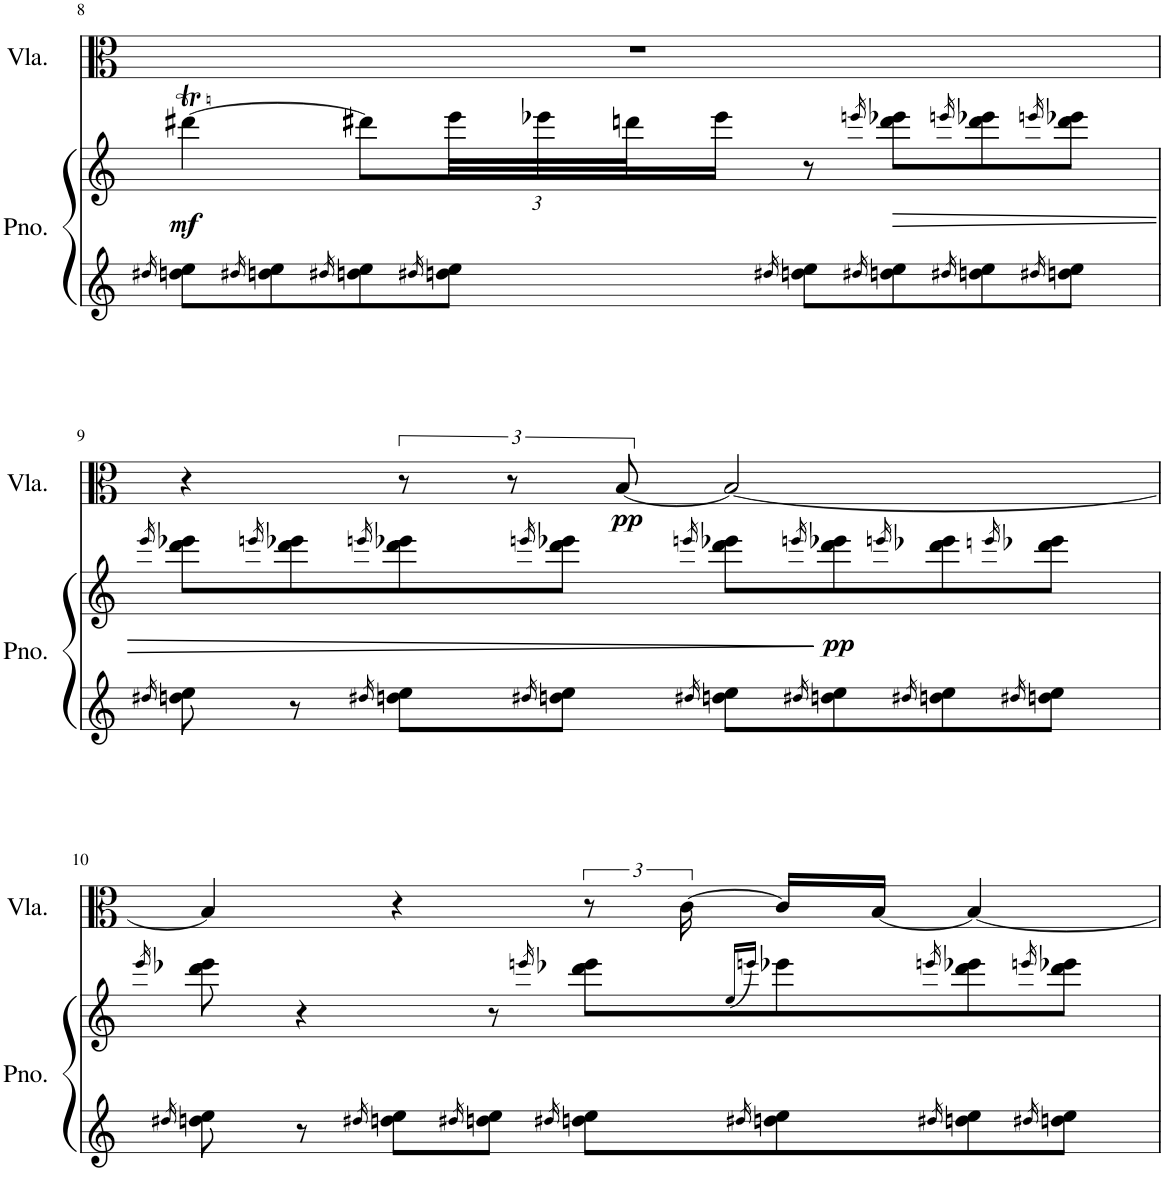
**kern	**kern	**dynam	**kern	**dynam
*part2	*part2	*part2	*part1	*part1
*staff3	*staff2	*staff2/3	*staff1	*staff1
*I"Piano	*	*	*I"Viola	*
*I'Pno.	*	*	*I'Vla.	*
!!LO:PB:g=z
*clefG2	*clefG2	*	*clefC3	*
*k[]	*k[]	*	*k[]	*
*M4/4	*M4/4	*	*M4/4	*
=8	=8	=8	=8	=8
16qdd#X/	.	.	.	.
!	!	!LO:DY:b	!	!
8ddn\ 8ee\L	[4ddd#Xt\	mf	1r	.
16qdd#X/	.	.	.	.
8ddn\ 8ee\	.	.	.	.
16qdd#X/	.	.	.	.
8ddn\ 8ee\	8ddd#X\L]	.	.	.
16qdd#X/	.	.	.	.
*	*Xbrackettup	*	*	*
8ddn\ 8ee\J	48eee\LL	.	.	.
.	48eee-X\	.	.	.
.	48dddn\J	.	.	.
.	16eee-\JJ	.	.	.
16qdd#X/	.	.	.	.
8ddn\ 8ee\L	8r	.	.	.
16qdd#X/	16qeeen/	.	.	.
8ddn\ 8ee\	8ddd\ 8eee-X\L	.	.	.
16qdd#X/	16qeeen/	.	.	.
8ddn\ 8ee\	8ddd\ 8eee-X\	.	.	.
16qdd#X/	16qeeen/	.	.	.
8ddn\ 8ee\J	8ddd\ 8eee-X\J	.	.	.
!!LO:LB:g=z
=9	=9	=9	=9	=9
16qdd#X/	16qeee/	.	.	.
8ddn\ 8ee\	8ddd\ 8eee-X\L	.	4r	.
.	16qeeen/	.	.	.
8r	8ddd\ 8eee-X\	.	.	.
16qdd#X/	16qeeen/	.	.	.
8ddn\ 8ee\L	8ddd\ 8eee-X\	.	12r	.
.	.	.	12r	.
16qdd#X/	16qeeen/	.	.	.
8ddn\ 8ee\J	8ddd\ 8eee-X\J	.	.	.
!	!	!	!	!LO:DY:b
.	.	.	[12B/	pp
16qdd#X/	16qeeen/	.	.	.
8ddn\ 8ee\L	8ddd\ 8eee-X\L	.	2B/_	.
16qdd#X/	16qeeen/	.	.	.
!	!	!LO:DY:b	!	!
8ddn\ 8ee\	8ddd\ 8eee-X\	pp	.	.
16qdd#X/	16qeeen/	.	.	.
8ddn\ 8ee\	8ddd\ 8eee-X\	.	.	.
16qdd#X/	16qeeen/	.	.	.
8ddn\ 8ee\J	8ddd\ 8eee-X\J	.	.	.
!!LO:LB:g=z
=10	=10	=10	=10	=10
16qdd#X/	16qeee/	.	.	.
8ddn\ 8ee\	8ddd\ 8eee-X\	.	4B/]	.
8r	4r	.	.	.
16qdd#X/	.	.	.	.
8ddn\ 8ee\L	.	.	4r	.
16qdd#X/	.	.	.	.
8ddn\ 8ee\J	8r	.	.	.
16qdd#X/	16qeeen/	.	.	.
8ddn\ 8ee\L	8ddd\ 8eee-X\L	.	12r	.
.	.	.	[24c\	.
.	(16qee/LL	.	.	.
16qdd#X/	16qeeen/JJ)	.	.	.
8ddn\ 8ee\	8eee-X\	.	16c/LL]	.
.	.	.	[16B/JJ	.
16qdd#X/	16qeeen/	.	.	.
8ddn\ 8ee\	8ddd\ 8eee-X\	.	4B/_	.
16qdd#X/	16qeeen/	.	.	.
8ddn\ 8ee\J	8ddd\ 8eee-X\J	.	.	.
=	=	=	=	=
*-	*-	*-	*-	*-
